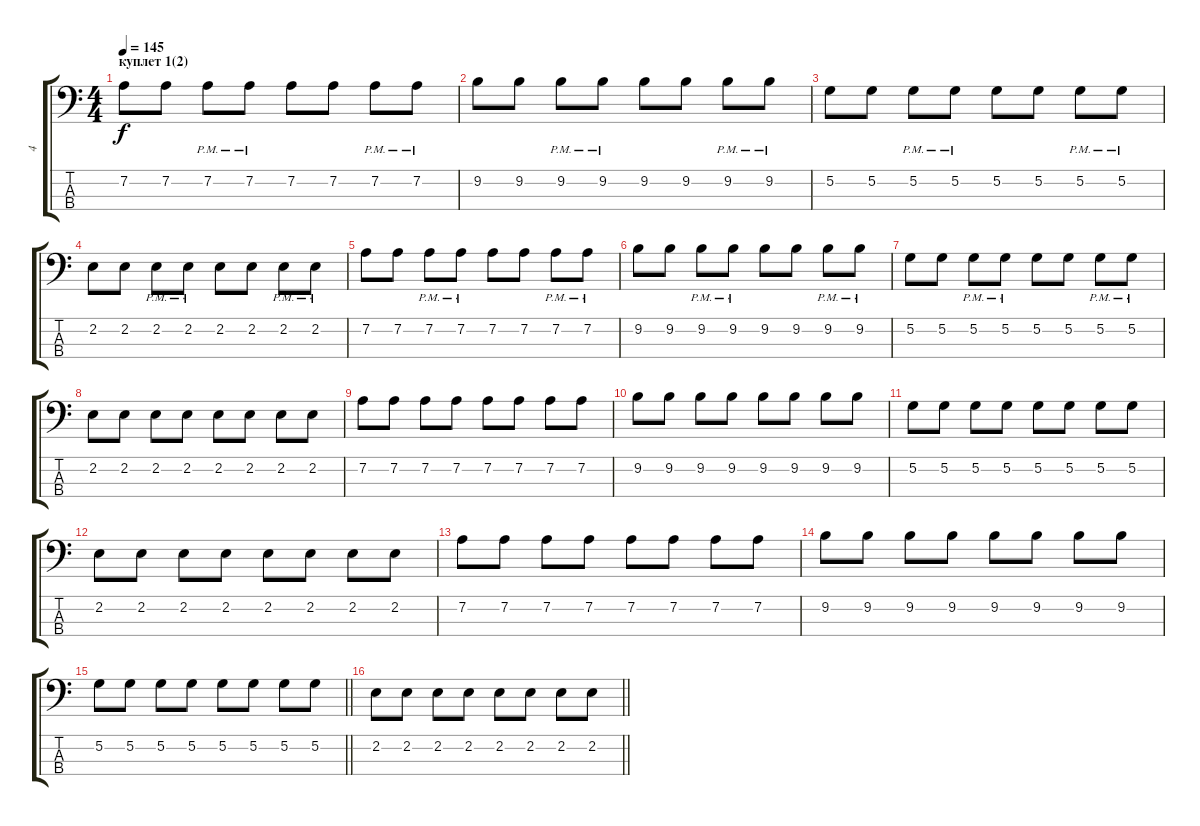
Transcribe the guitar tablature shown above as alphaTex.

\track ("4" "4") {instrument electricbassfinger}
\staff {score tabs}
\tuning (G2 D2 A1 E1) {hide}
\ts (4 4)
\section ("" "куплет 1(2)")
\tempo 145
\clef f4
\ks c
7.2.8{dy f} 7.2.8 7.2{pm}.8 7.2{pm}.8 7.2.8 7.2.8 7.2{pm}.8 7.2{pm}.8 |
9.2.8 9.2.8 9.2{pm}.8 9.2{pm}.8 9.2.8 9.2.8 9.2{pm}.8 9.2{pm}.8 |
5.2.8 5.2.8 5.2{pm}.8 5.2{pm}.8 5.2.8 5.2.8 5.2{pm}.8 5.2{pm}.8 |
2.2.8 2.2.8 2.2{pm}.8 2.2{pm}.8 2.2.8 2.2.8 2.2{pm}.8 2.2{pm}.8 |
7.2.8 7.2.8 7.2{pm}.8 7.2{pm}.8 7.2.8 7.2.8 7.2{pm}.8 7.2{pm}.8 |
9.2.8 9.2.8 9.2{pm}.8 9.2{pm}.8 9.2.8 9.2.8 9.2{pm}.8 9.2{pm}.8 |
5.2.8 5.2.8 5.2{pm}.8 5.2{pm}.8 5.2.8 5.2.8 5.2{pm}.8 5.2{pm}.8 |
2.2.8 2.2.8 2.2.8 2.2.8 2.2.8 2.2.8 2.2.8 2.2.8 |
7.2.8 7.2.8 7.2.8 7.2.8 7.2.8 7.2.8 7.2.8 7.2.8 |
9.2.8 9.2.8 9.2.8 9.2.8 9.2.8 9.2.8 9.2.8 9.2.8 |
5.2.8 5.2.8 5.2.8 5.2.8 5.2.8 5.2.8 5.2.8 5.2.8 |
2.2.8 2.2.8 2.2.8 2.2.8 2.2.8 2.2.8 2.2.8 2.2.8 |
7.2.8 7.2.8 7.2.8 7.2.8 7.2.8 7.2.8 7.2.8 7.2.8 |
9.2.8 9.2.8 9.2.8 9.2.8 9.2.8 9.2.8 9.2.8 9.2.8 |
\barLineRight lightlight
5.2.8 5.2.8 5.2.8 5.2.8 5.2.8 5.2.8 5.2.8 5.2.8 |
\barLineRight lightlight
2.2.8 2.2.8 2.2.8 2.2.8 2.2.8 2.2.8 2.2.8 2.2.8
